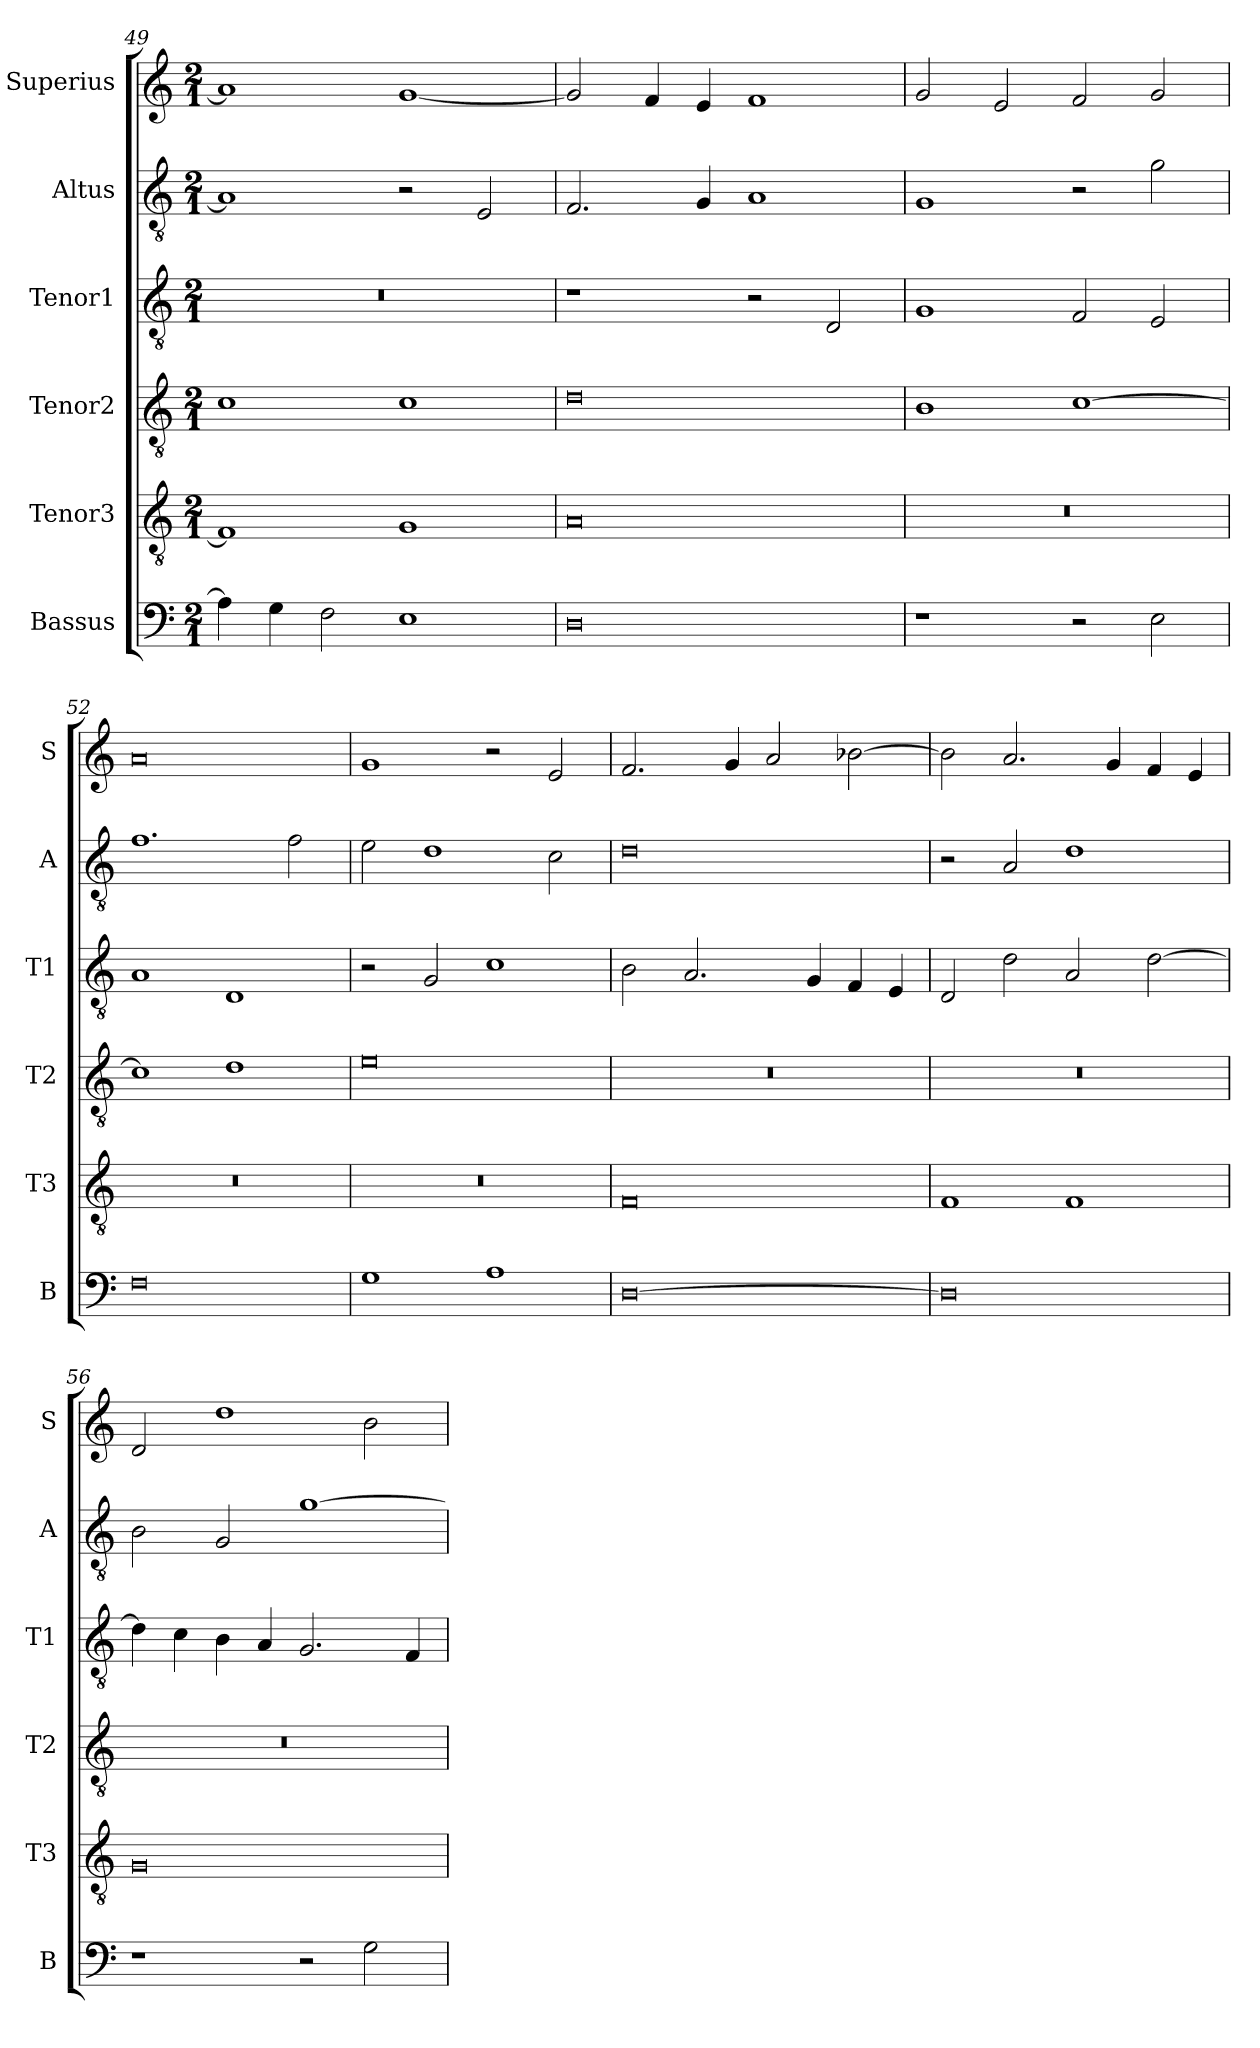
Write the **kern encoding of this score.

**kern	**kern	**kern	**kern	**kern	**kern
*part6	*part5	*part4	*part3	*part2	*part1
*staff6	*staff5	*staff4	*staff3	*staff2	*staff1
*I"Bassus	*I"Tenor3	*I"Tenor2	*I"Tenor1	*I"Altus	*I"Superius
*I'B	*I'T3	*I'T2	*I'T1	*I'A	*I'S
*clefF4	*clefGv2	*clefGv2	*clefGv2	*clefGv2	*clefG2
*k[]	*k[]	*k[]	*k[]	*k[]	*k[]
*M2/1	*M2/1	*M2/1	*M2/1	*M2/1	*M2/1
=49	=49	=49	=49	=49	=49
4A\]	1F]	1c	0r	1A]	1a]
4G\	.	.	.	.	.
2F\	.	.	.	.	.
1E	1G	1c	.	2r	[1g
.	.	.	.	2E/	.
=50	=50	=50	=50	=50	=50
0D	0A	0d	1r	2.F/	2g/]
.	.	.	.	.	4f/
.	.	.	.	4G/	4e/
.	.	.	2r	1A	1f
.	.	.	2D/	.	.
=51	=51	=51	=51	=51	=51
1r	0r	1B	1G	1G	2g/
.	.	.	.	.	2e/
2r	.	[1c	2F/	2r	2f/
2E\	.	.	2E/	2g\	2g/
=52	=52	=52	=52	=52	=52
0F	0r	1c]	1A	1.f	0a
.	.	1d	1D	.	.
.	.	.	.	2f\	.
=53	=53	=53	=53	=53	=53
1G	0r	0e	2r	2e\	1g
.	.	.	2G/	1d	.
1A	.	.	1c	.	2r
.	.	.	.	2c\	2e/
=54	=54	=54	=54	=54	=54
[0D	0F	0r	2B\	0d	2.f/
.	.	.	2.A/	.	.
.	.	.	.	.	4g/
.	.	.	.	.	2a/
.	.	.	4G/	.	.
.	.	.	4F/	.	[2b-X\
.	.	.	4E/	.	.
=55	=55	=55	=55	=55	=55
0D]	1F	0r	2D/	2r	2b-\]
.	.	.	2d\	2A/	2.a/
.	1F	.	2A/	1d	.
.	.	.	.	.	4g/
.	.	.	[2d\	.	4f/
.	.	.	.	.	4e/
=56	=56	=56	=56	=56	=56
1r	0G	0r	4d\]	2B\	2d/
.	.	.	4c\	.	.
.	.	.	4B\	2G/	1dd
.	.	.	4A/	.	.
2r	.	.	2.G/	[1g	.
2G\	.	.	.	.	2b\
.	.	.	4F/	.	.
=	=	=	=	=	=
*-	*-	*-	*-	*-	*-
